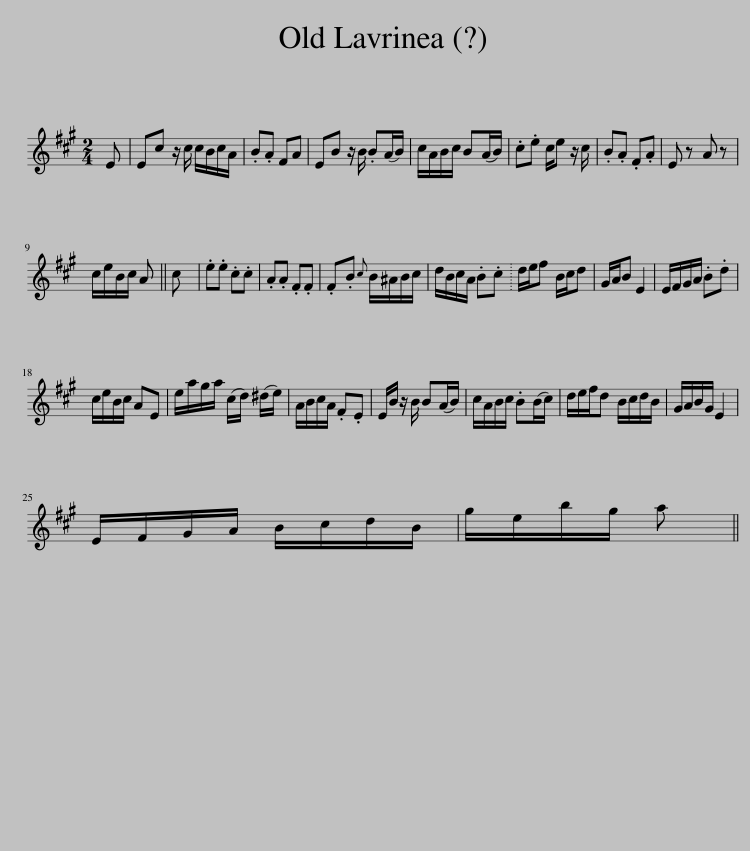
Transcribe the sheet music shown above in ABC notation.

X:1
L:1/8
M:2/4
I:linebreak $
K:A
V:1 treble
V:1
 E | Ec z/ c/ c/B/c/A/ | .B.A FA | EB z/ B/ .B(A/B/) | c/A/B/c/ B(A/B/) | %5
 .c.e c/e z/ c/ | .B.A .F.A | E z A z |$ c/e/B/c/ A || c | %10
 .e.e .c.c | .A.A .F.F | .F.B{c} B/^A/B/c/ | d/B/c/A/ .B.c | d/e/f B/c/d | %15
 G/A/B E2 | E/F/G/A/ .B.d |$ c/e/B/c/ AE | e/a/g/a/ (c/d/) (^d/e/) | A/B/c/A/ .F.E | %20
 E/B/ z/ B/ B(A/B/) | c/A/B/c/ .B(B/c/) | d/e/f/d B/c/d/B/ | G/A/B/G/ E2 |$ E/F/G/A/ B/c/d/B/ | %25
 g/e/b/g/ a || %26
